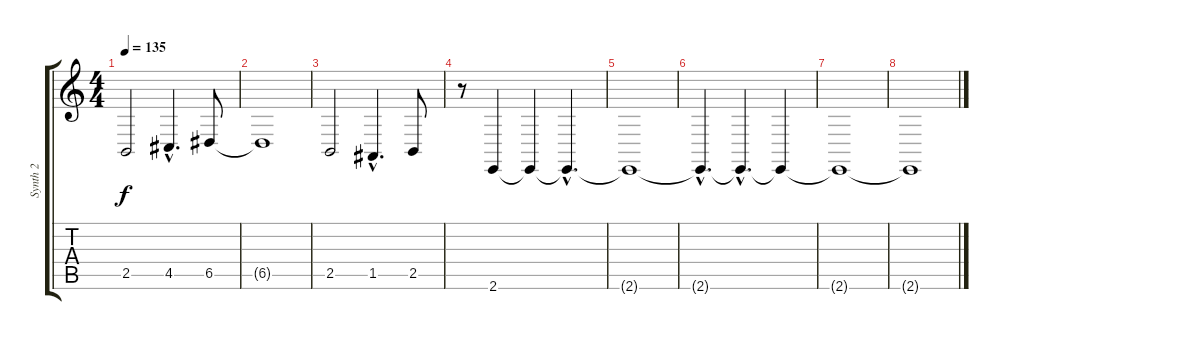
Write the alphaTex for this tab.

\track ("Synth 2" "Synth 2") {instrument lead2sawtooth}
\staff {score tabs}
\tuning (E4 B3 G3 D3 A2 D2) {hide}
\ts (4 4)
\tempo 135
\clef g2
\ks c
2.5.2{dy f} 4.5{hac}.4{d} 6.5.8 |
6.5{t}.1 |
2.5.2 1.5{hac}.4{d} 2.5.8 |
r.8 2.6.4 2.6{t}.4 2.6{hac t}.4{d} |
2.6{t}.1{volume 0} |
2.6{hac t}.4{d} 2.6{hac t}.4{d} 2.6{t}.4 |
2.6{t}.1 |
2.6{t}.1
